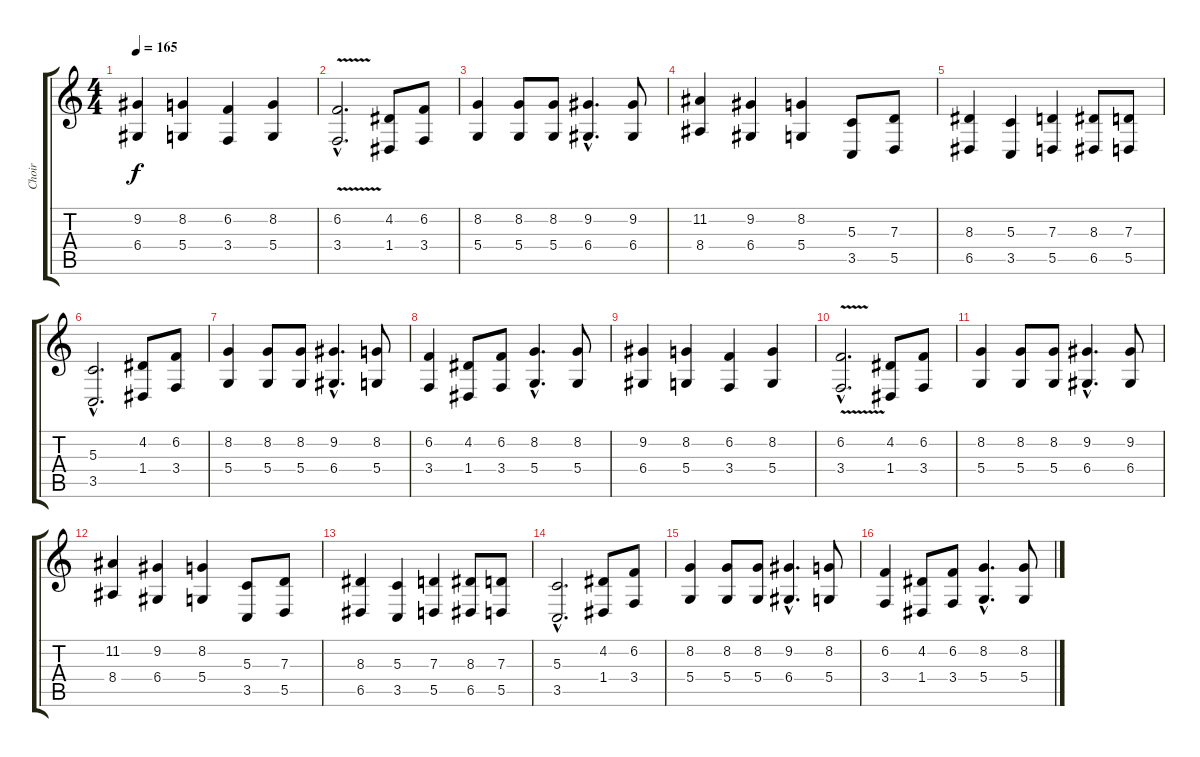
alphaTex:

\track ("Choir" "Choir") {instrument choiraahs}
\staff {score tabs}
\tuning (E4 B3 G3 D3 A2 E2) {hide}
\ts (4 4)
\tempo 165
\clef g2
\ks c
(9.2 6.4).4{dy f} (8.2 5.4).4 (6.2 3.4).4 (8.2 5.4).4 |
(6.2{v hac} 3.4{hac}).2{d} (4.2 1.4).8 (6.2 3.4).8 |
(8.2 5.4).4 (8.2 5.4).8 (8.2 5.4).8 (9.2{hac} 6.4{hac}).4{d} (9.2 6.4).8 |
(11.2 8.4).4 (9.2 6.4).4 (8.2 5.4).4 (5.3 3.5).8 (7.3 5.5).8 |
(8.3 6.5).4 (5.3 3.5).4 (7.3 5.5).4 (8.3 6.5).8 (7.3 5.5).8 |
(5.3{hac} 3.5{hac}).2{d} (4.2 1.4).8 (6.2 3.4).8 |
(8.2 5.4).4 (8.2 5.4).8 (8.2 5.4).8 (9.2{hac} 6.4{hac}).4{d} (8.2 5.4).8 |
(6.2 3.4).4 (4.2 1.4).8 (6.2 3.4).8 (8.2{hac} 5.4{hac}).4{d} (8.2 5.4).8 |
(9.2 6.4).4 (8.2 5.4).4 (6.2 3.4).4 (8.2 5.4).4 |
(6.2{v hac} 3.4{hac}).2{d} (4.2 1.4).8 (6.2 3.4).8 |
(8.2 5.4).4 (8.2 5.4).8 (8.2 5.4).8 (9.2{hac} 6.4{hac}).4{d} (9.2 6.4).8 |
(11.2 8.4).4 (9.2 6.4).4 (8.2 5.4).4 (5.3 3.5).8 (7.3 5.5).8 |
(8.3 6.5).4 (5.3 3.5).4 (7.3 5.5).4 (8.3 6.5).8 (7.3 5.5).8 |
(5.3{hac} 3.5{hac}).2{d} (4.2 1.4).8 (6.2 3.4).8 |
(8.2 5.4).4 (8.2 5.4).8 (8.2 5.4).8 (9.2{hac} 6.4{hac}).4{d} (8.2 5.4).8 |
(6.2 3.4).4 (4.2 1.4).8 (6.2 3.4).8 (8.2{hac} 5.4{hac}).4{d} (8.2 5.4).8
